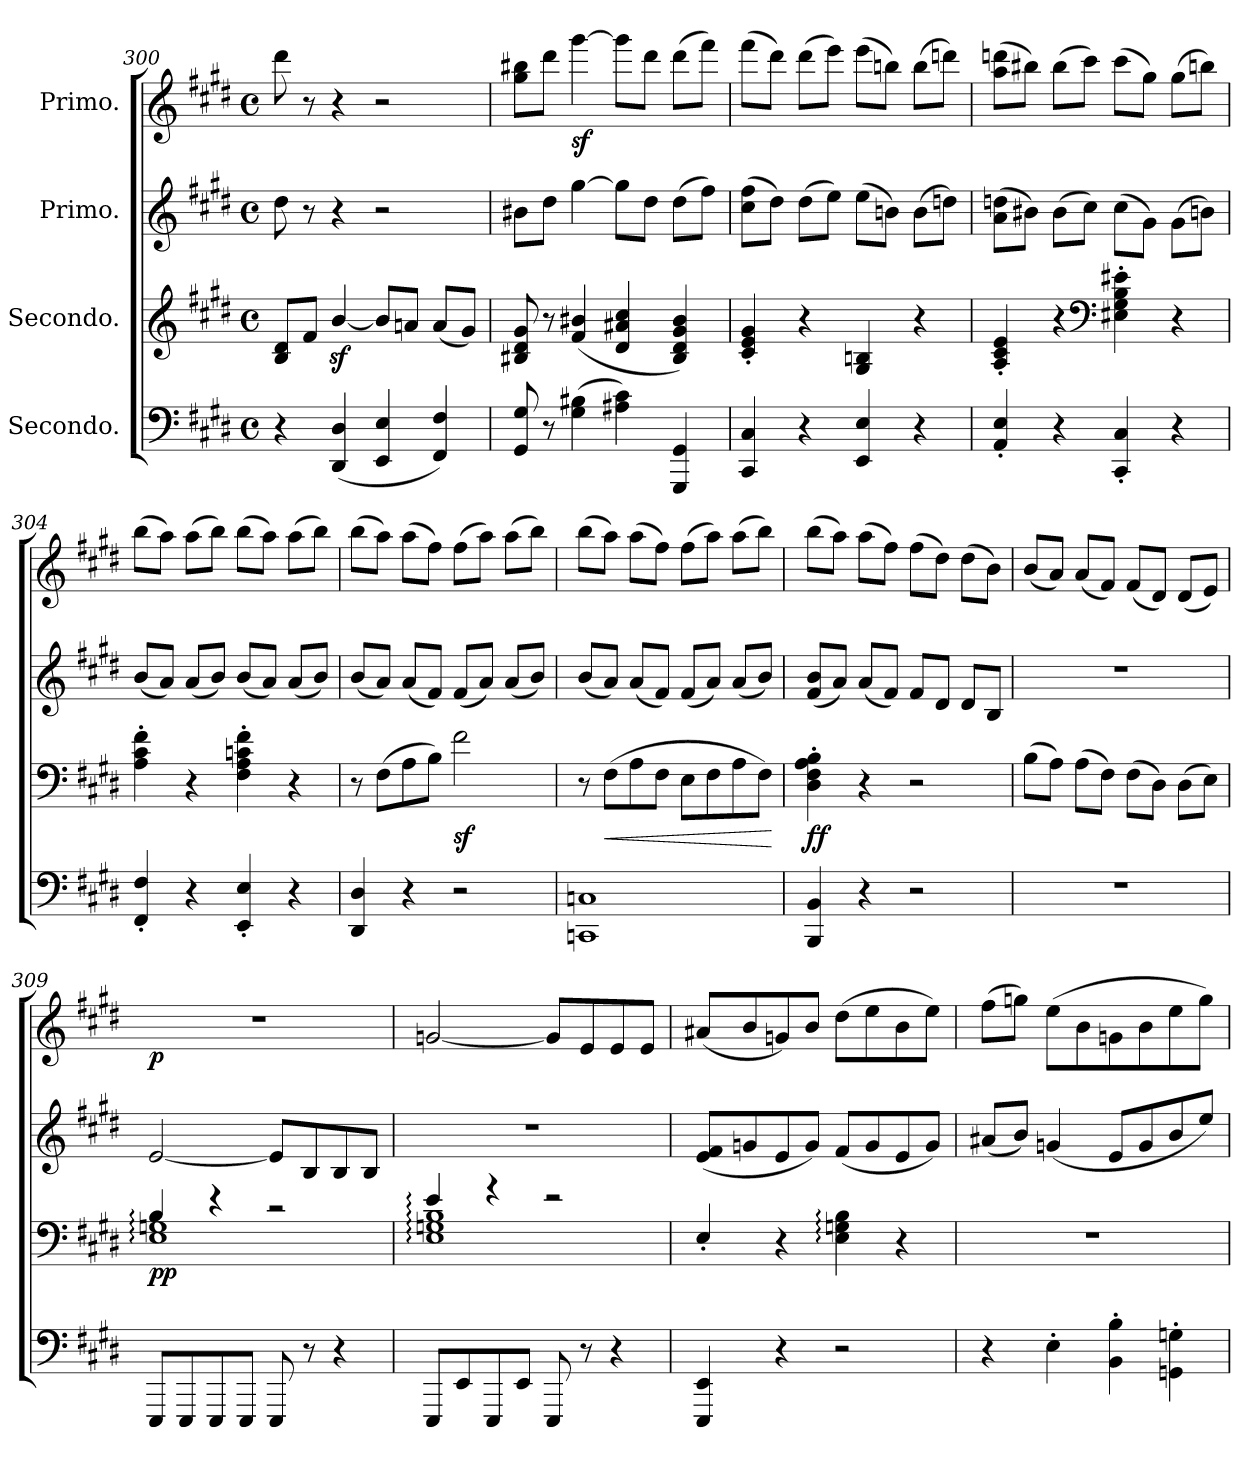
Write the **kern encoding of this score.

**kern	**kern	**dynam	**kern	**kern	**dynam
*part4	*part3	*part3	*part2	*part1	*part1
*staff4	*staff3	*staff3	*staff2	*staff1	*staff1
*I"Secondo.	*I"Secondo.	*	*I"Primo.	*I"Primo.	*
*clefF4	*clefG2	*	*clefG2	*clefG2	*
*k[f#c#g#d#]	*k[f#c#g#d#]	*	*k[f#c#g#d#]	*k[f#c#g#d#]	*
*M4/4	*M4/4	*	*M4/4	*M4/4	*
*met(c)	*met(c)	*	*met(c)	*met(c)	*
=300	=300	=300	=300	=300	=300
4r	8B/ 8d#/L	.	8dd#\	8ddd#\	.
.	8f#/J	.	8r	8r	.
(4DD#/ 4D#/	[4bz>/	.	4r	4r	.
4EE/ 4E/	8b/L]	.	2r	2r	.
.	8an/J	.	.	.	.
4FF#/ 4F#/)	(>8a/L	.	.	.	.
.	8g#/J)	.	.	.	.
=301	=301	=301	=301	=301	=301
8GG#/ 8G#/	8B#X/ 8d#/ 8g#/	.	8b#X\L	8gg#\ 8bb#X\L	.
8r	8r	.	8dd#\J	8ddd#\J	.
(4G#\ 4B#X\	(>4f#/ 4b#X/	.	[4gg#\	[4ggg#\	sf
4A#X\ 4c#\)	4d#/ 4a#X/ 4cc#/	.	8gg#\L]	8ggg#\L]	.
.	.	.	8dd#\J	8ddd#\J	.
4GGG#/ 4GG#/	4B#/ 4d#/ 4g#/ 4b#/)	.	(8dd#\L	(8ddd#\L	.
.	.	.	8ff#\J)	8fff#\J)	.
=302	=302	=302	=302	=302	=302
4CC#/ 4C#/	4c#'>/ 4e'>/ 4g#'>/	.	(8cc#\ 8ff#\L	(8fff#\L	.
.	.	.	8dd#\J)	8ddd#\J)	.
4r	4r	.	(8dd#\L	(8ddd#\L	.
.	.	.	8ee\J)	8eee\J)	.
4EE/ 4E/	4G#/ 4Bn/	.	(8ee\L	(8eee\L	.
.	.	.	8bn\J)	8bbn\J)	.
4r	4r	.	(8b\L	(8bb\L	.
.	.	.	8ddn\J)	8dddn\J)	.
=303	=303	=303	=303	=303	=303
4AA'>/ 4E'>/	4A'/ 4c#'/ 4e'/	.	(8a\ 8ddn\L	(8aa\ 8dddn\L	.
.	.	.	8b#X\J)	8bb#X\J)	.
4r	4r	.	(8b#\L	(8bb#\L	.
.	.	.	8cc#\J)	8ccc#\J)	.
*	*clefF4	*	*	*	*
4CC#'>/ 4C#'>/	4E#X'\ 4G#'\ 4B'\ 4e#X'\	.	(8cc#\L	(8ccc#\L	.
.	.	.	8g#\J)	8gg#\J)	.
4r	4r	.	(8g#\L	(8gg#\L	.
.	.	.	8bn\J)	8bbn\J)	.
=304	=304	=304	=304	=304	=304
4FF#'>/ 4F#'>/	4A'\ 4c#'\ 4f#'\	.	(8b/L	(8bb\L	.
.	.	.	8a/J)	8aa\J)	.
4r	4r	.	(8a/L	(8aa\L	.
.	.	.	8b/J)	8bb\J)	.
4EE'>/ 4E'>/	4F#'\ 4A'\ 4cn'\ 4f#'\	.	(8b/L	(8bb\L	.
.	.	.	8a/J)	8aa\J)	.
4r	4r	.	(8a/L	(8aa\L	.
.	.	.	8b/J)	8bb\J)	.
=305	=305	=305	=305	=305	=305
4DD#/ 4D#/	8r	.	(8b/L	(8bb\L	.
.	(8F#\L	.	8a/J)	8aa\J)	.
4r	8A\	.	(8a/L	(8aa\L	.
.	8B\J)	.	8f#/J)	8ff#\J)	.
2r	2f#\	sf	(8f#/L	(8ff#\L	.
.	.	.	8a/J)	8aa\J)	.
.	.	.	(8a/L	(8aa\L	.
.	.	.	8b/J)	8bb\J)	.
=306	=306	=306	=306	=306	=306
1CCn 1Cn	8r	.	(8b/L	(8bb\L	.
.	(8F#\L	<	8a/J)	8aa\J)	.
.	8A\	.	(8a/L	(8aa\L	.
.	8F#\J	.	8f#/J)	8ff#\J)	.
.	8E\L	.	(8f#/L	(8ff#\L	.
.	8F#\	.	8a/J)	8aa\J)	.
.	8A\	.	(8a/L	(8aa\L	.
.	8F#\J)	.	8b/J)	8bb\J)	.
.	.	[	.	.	.
=307	=307	=307	=307	=307	=307
4BBB/ 4BB/	4D#'\ 4F#'\ 4A'\ 4B'\	ff	(8f#/ 8b/L	(8bb\L	.
.	.	.	8a/J)	8aa\J)	.
4r	4r	.	(8a/L	(8aa\L	.
.	.	.	8f#/J)	8ff#\J)	.
2r	2r	.	8f#/L	(8ff#\L	.
.	.	.	8d#/J	8dd#\J)	.
.	.	.	8d#/L	(8dd#\L	.
.	.	.	8B/J	8b\J)	.
=308	=308	=308	=308	=308	=308
1r	(8B\L	.	1r	(8b/L	.
.	8A\J)	.	.	8a/J)	.
.	(8A\L	.	.	(8a/L	.
.	8F#\J)	.	.	8f#/J)	.
.	(8F#\L	.	.	(8f#/L	.
.	8D#\J)	.	.	8d#/J)	.
.	(8D#\L	.	.	(8d#/L	.
.	8E\J)	.	.	8e/J)	.
=309	=309	=309	=309	=309	=309
*	*^	*	*	*	*
8EEE/L	4B:/	1E: 1Gn:	pp	[2e/	1r	p
8EEE/	.	.	.	.	.	.
8EEE/	4r	.	.	.	.	.
8EEE/J	.	.	.	.	.	.
8EEE/	2r	.	.	8e/L]	.	.
8r	.	.	.	8B/	.	.
4r	.	.	.	8B/	.	.
.	.	.	.	8B/J	.	.
=310	=310	=310	=310	=310	=310	=310
8EEE/L	4e:/	1E: 1Gn: 1B:	.	1r	[2gn/	.
8EE/	.	.	.	.	.	.
8EEE/	4r	.	.	.	.	.
8EE/J	.	.	.	.	.	.
8EEE/	2r	.	.	.	8g/L]	.
8r	.	.	.	.	8e/	.
4r	.	.	.	.	8e/	.
.	.	.	.	.	8e/J	.
*	*v	*v	*	*	*	*
=311	=311	=311	=311	=311	=311
4EEE/ 4EE/	4E'>/	.	(8e/ 8f#/L	(8a#X/L	.
.	.	.	8gn/	8b/	.
4r	4r	.	8e/	8gn/)	.
.	.	.	8g/J)	8b/J	.
2r	4E:\ 4Gn:\ 4B:\	.	(8f#/L	(8dd#\L	.
.	.	.	8g/	8ee\	.
.	4r	.	8e/	8b\	.
.	.	.	8g/J)	8ee\J)	.
=312	=312	=312	=312	=312	=312
4r	1r	.	(8a#X/L	(8ff#\L	.
.	.	.	8b/J)	8ggn\J)	.
4E'\	.	.	(4gn/	(8ee\L	.
.	.	.	.	8b\	.
4BB'\ 4B'\	.	.	8e/L	8gn\	.
.	.	.	8g/	8b\	.
4GGn'\ 4Gn'\	.	.	8b/	8ee\	.
.	.	.	8ee/J)	8gg\J)	.
=	=	=	=	=	=
*-	*-	*-	*-	*-	*-
